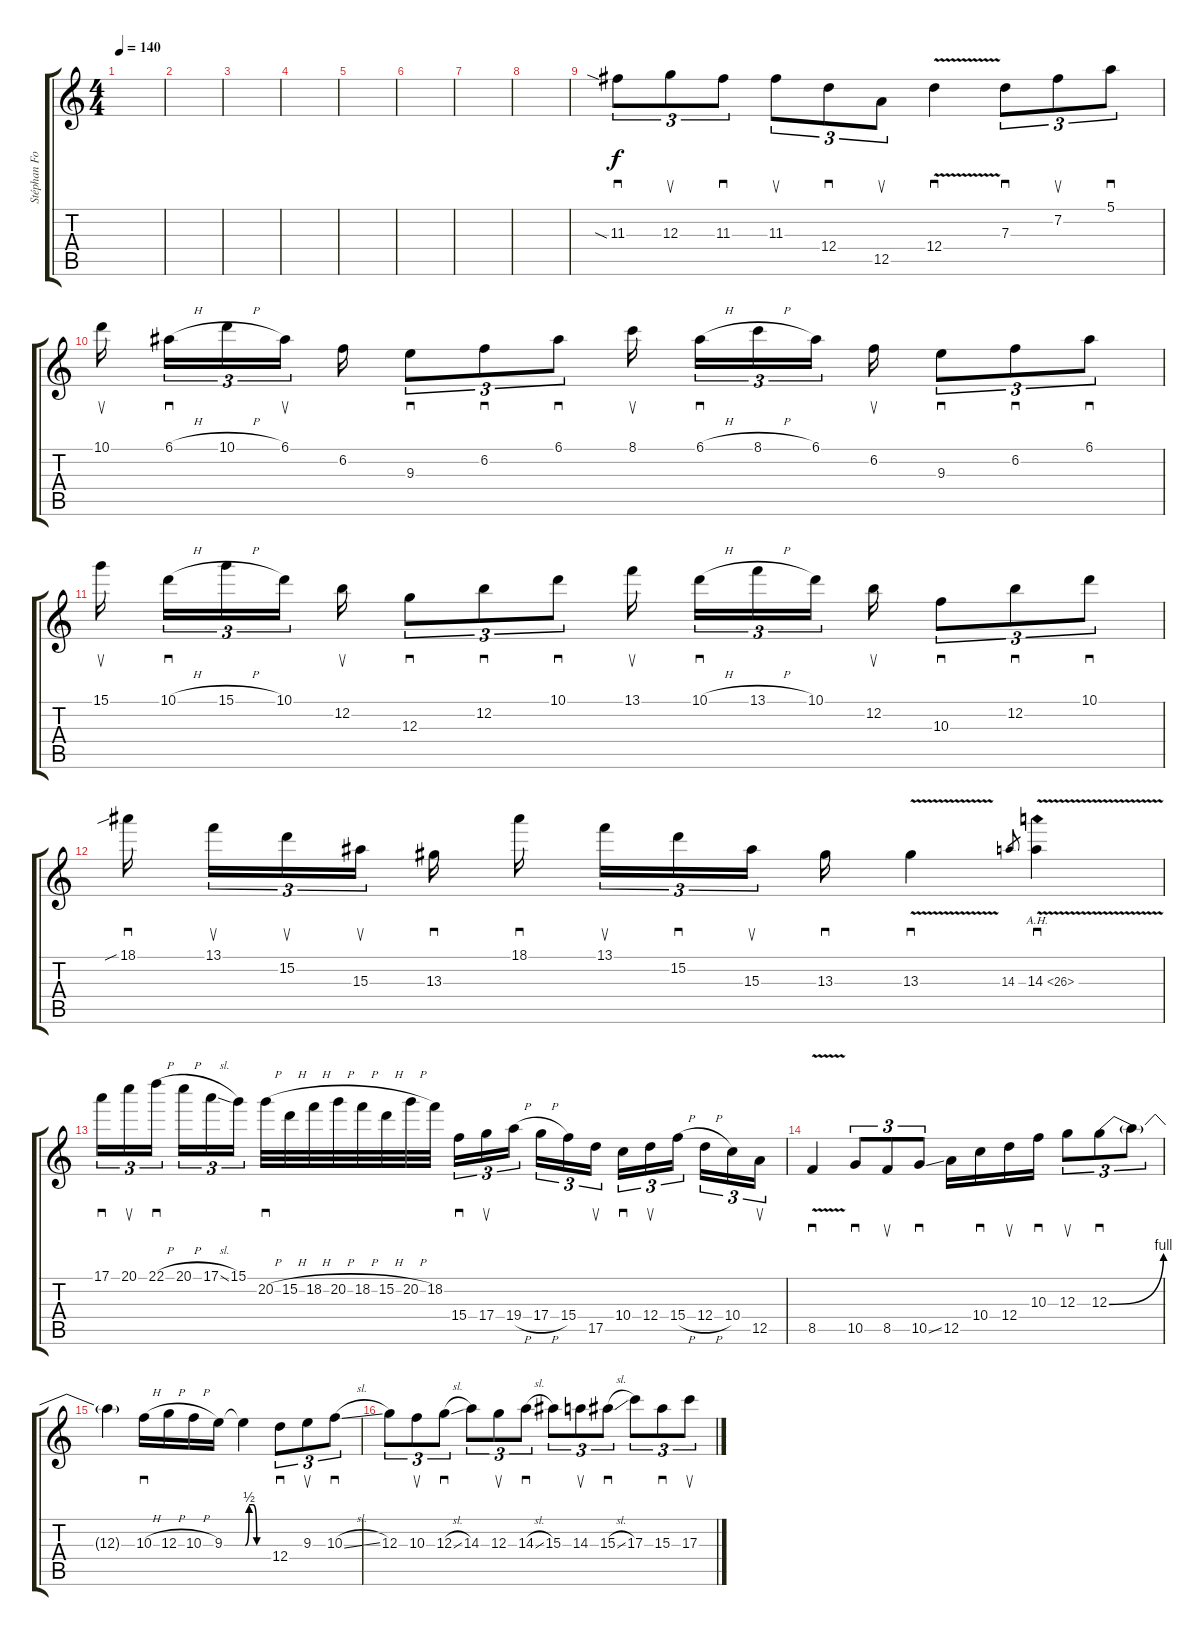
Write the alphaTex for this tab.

\track ("Stéphan Forté 2" "Stéphan Fo") {instrument distortionguitar}
\staff {score tabs}
\tuning (E4 B3 G3 D3 A2 E2) {hide}
\ts (4 4)
\tempo 140
\clef g2
\ks c
|
|
|
|
|
|
|
|
11.3{sia}.8{sd tu (3 2)} 12.3.8{su tu (3 2)} 11.3.8{sd tu (3 2)} 11.3.8{su tu (3 2)} 12.4.8{sd tu (3 2)} 12.5.8{su tu (3 2)} 12.4{v}.4{sd} 7.3.8{sd tu (3 2)} 7.2.8{su tu (3 2)} 5.1.8{sd tu (3 2)} |
10.1.16{su} 6.1{h}.16{sd tu (3 2)} 10.1{h}.16{tu (3 2)} 6.1.16{su tu (3 2)} 6.2.16 9.3.8{sd tu (3 2)} 6.2.8{sd tu (3 2)} 6.1.8{sd tu (3 2)} 8.1.16{su} 6.1{h}.16{sd tu (3 2)} 8.1{h}.16{tu (3 2)} 6.1.16{tu (3 2)} 6.2.16{su} 9.3.8{sd tu (3 2)} 6.2.8{sd tu (3 2)} 6.1.8{sd tu (3 2)} |
15.1.16{su} 10.1{h}.16{sd tu (3 2)} 15.1{h}.16{tu (3 2)} 10.1.16{tu (3 2)} 12.2.16{su} 12.3.8{sd tu (3 2)} 12.2.8{sd tu (3 2)} 10.1.8{sd tu (3 2)} 13.1.16{su} 10.1{h}.16{sd tu (3 2)} 13.1{h}.16{tu (3 2)} 10.1.16{tu (3 2)} 12.2.16{su} 10.3.8{sd tu (3 2)} 12.2.8{sd tu (3 2)} 10.1.8{sd tu (3 2)} |
18.1{sib}.16{sd} 13.1.16{su tu (3 2)} 15.2.16{su tu (3 2)} 15.3.16{su tu (3 2)} 13.3.16{sd} 18.1.16{sd} 13.1.16{su tu (3 2)} 15.2.16{sd tu (3 2)} 15.3.16{su tu (3 2)} 13.3.16{sd} 13.3{v}.4{sd} 14.3.8{gr} 14.3{ah 12 v}.4{sd} |
17.1.16{sd tu (3 2)} 20.1.16{su tu (3 2)} 22.1{h}.16{sd tu (3 2)} 20.1{h}.16{tu (3 2)} 17.1{sl}.16{tu (3 2)} 15.1.16{tu (3 2)} 20.2{h}.32{sd} 15.2{h}.32 18.2{h}.32 20.2{h}.32 18.2{h}.32 15.2{h}.32 20.2{h}.32 18.2.32 15.4.16{sd tu (3 2)} 17.4.16{su tu (3 2)} 19.4{h}.16{tu (3 2)} 17.4{h}.16{tu (3 2)} 15.4.16{tu (3 2)} 17.5.16{su tu (3 2)} 10.4.16{sd tu (3 2)} 12.4.16{su tu (3 2)} 15.4{h}.16{tu (3 2)} 12.4{h}.16{tu (3 2)} 10.4.16{tu (3 2)} 12.5.16{su tu (3 2)} |
8.5{v}.4{sd} 10.5.8{sd tu (3 2)} 8.5.8{su tu (3 2)} 10.5{ss}.8{sd tu (3 2)} 12.5.16 10.4.16{sd} 12.4.16{su} 10.3.16{sd} 12.3.8{su tu (3 2)} 12.3{be (bend 0 0 60 4)}.8{sd tu (3 2)} 12.3{t}.8{tu (3 2)} |
12.3{t}.4 10.3{h}.16{sd} 12.3{h}.16 10.3{h}.16 9.3.16 9.3{be (custom 0 0 10 2 20 2 30 0 60 0) t}.4 12.4.8{sd tu (3 2)} 9.3.8{su tu (3 2)} 10.3{sl}.8{sd tu (3 2)} |
12.3.8{tu (3 2)} 10.3.8{su tu (3 2)} 12.3{sl}.8{sd tu (3 2)} 14.3.8{tu (3 2)} 12.3.8{su tu (3 2)} 14.3{sl}.8{sd tu (3 2)} 15.3.8{tu (3 2)} 14.3.8{su tu (3 2)} 15.3{sl}.8{sd tu (3 2)} 17.3.8{tu (3 2)} 15.3.8{sd tu (3 2)} 17.3.8{su tu (3 2)}
